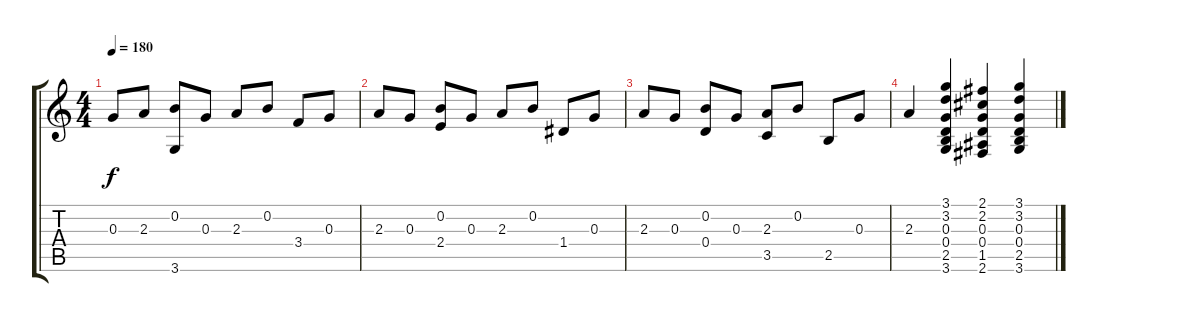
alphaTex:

\track "" {instrument acousticguitarnylon}
\staff {score tabs}
\tuning (E4 B3 G3 D3 A2 E2) {hide}
\ts (4 4)
\tempo 180
\clef g2
\ks c
0.3.8{dy f} 2.3.8 (0.2 3.6).8 0.3.8 2.3.8 0.2.8 3.4.8 0.3.8 |
2.3.8 0.3.8 (0.2 2.4).8 0.3.8 2.3.8 0.2.8 1.4.8 0.3.8 |
2.3.8 0.3.8 (0.2 0.4).8 0.3.8 (2.3 3.5).8 0.2.8 2.5.8 0.3.8 |
2.3.4 (3.1 3.2 0.3 0.4 2.5 3.6).4 (2.1 2.2 0.3 0.4 1.5 2.6).4 (3.1 3.2 0.3 0.4 2.5 3.6).4
